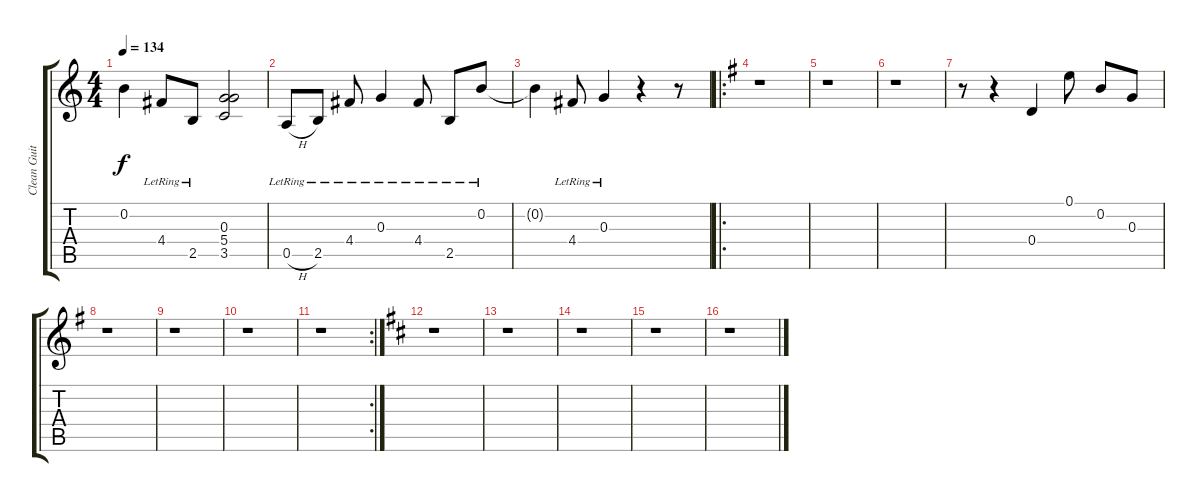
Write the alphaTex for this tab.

\track ("Clean Guitar" "Clean Guit") {instrument electricguitarclean}
\staff {score tabs}
\tuning (E4 B3 G3 D3 A2 E2) {hide}
\ts (4 4)
\tempo 134
\clef g2
\ks c
0.2{t}.4{dy f} 4.4{lr}.8 2.5{lr}.8 (0.3 5.4 3.5).2 |
0.5{h lr}.8 2.5{lr}.8 4.4{lr}.8 0.3{lr}.4 4.4{lr}.8 2.5{lr}.8 0.2{lr}.8 |
0.2{t}.4 4.4{lr}.8 0.3{lr}.4 r.4 r.8 |
\ro
\ks g
r.1 |
r.1 |
r.1 |
r.8 r.4 0.4.4 0.1.8 0.2.8 0.3.8 |
r.1 |
r.1 |
r.1 |
\rc 2
r.1 |
\ks d
r.1 |
r.1 |
r.1 |
r.1 |
r.1
